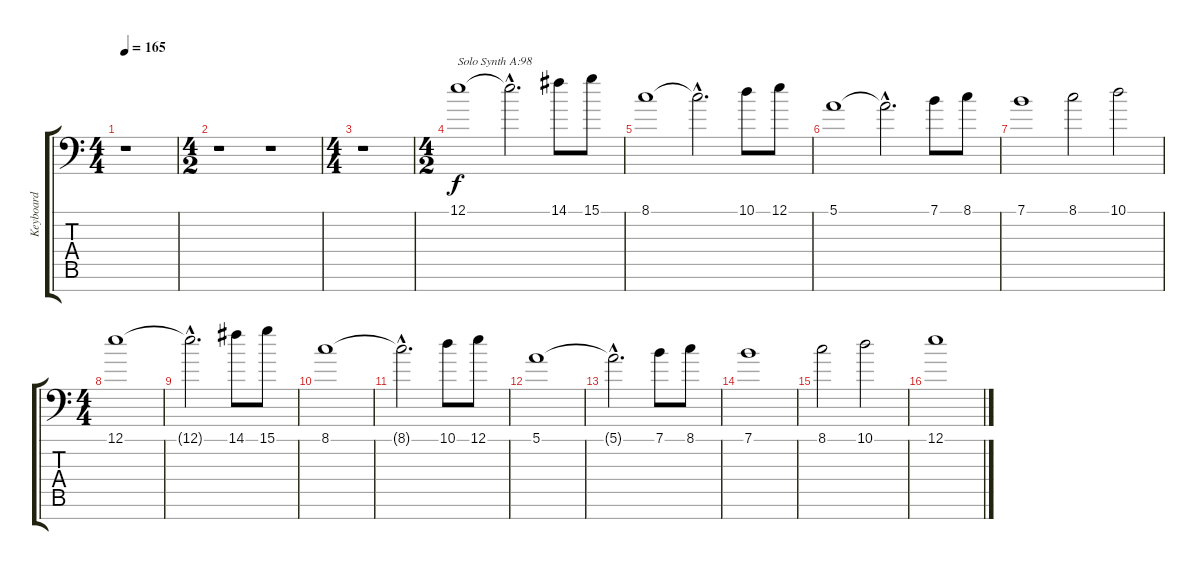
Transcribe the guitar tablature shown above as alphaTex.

\track ("Keyboard" "Keyboard") {instrument fx5brightness}
\staff {score tabs}
\tuning (E4 B3 G3 D3 A2 E2 A1) {hide}
\ts (4 4)
\tempo 165
\clef f4
\ks c
r.1{dy f} |
\ts (4 2)
r.1 r.1 |
\ts (4 4)
r.1 |
\ts (4 2)
12.1.1{txt "Solo Synth A:98" instrument lead1square} 12.1{hac t}.2{d} 14.1.8 15.1.8 |
8.1.1 8.1{hac t}.2{d} 10.1.8 12.1.8 |
5.1.1 5.1{hac t}.2{d} 7.1.8 8.1.8 |
7.1.1 8.1.2 10.1.2 |
\ts (4 4)
12.1.1{instrument lead1square} |
12.1{hac t}.2{d} 14.1.8 15.1.8 |
8.1.1 |
8.1{hac t}.2{d} 10.1.8 12.1.8 |
5.1.1 |
5.1{hac t}.2{d} 7.1.8 8.1.8 |
7.1.1 |
8.1.2 10.1.2 |
12.1.1{instrument lead1square}
